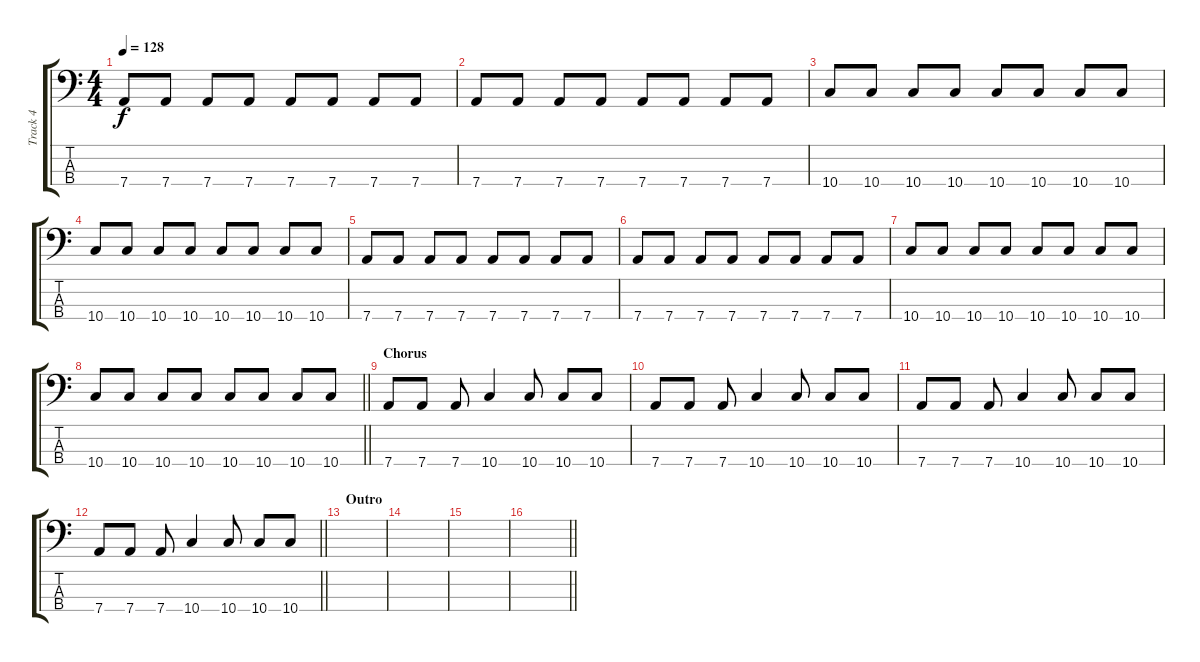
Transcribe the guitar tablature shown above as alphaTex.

\track ("Track 4" "Track 4") {instrument slapbass2}
\staff {score tabs}
\tuning (G2 D2 A1 D1) {hide}
\ts (4 4)
\tempo 128
\clef f4
\ks c
7.4.8{dy f} 7.4.8 7.4.8 7.4.8 7.4.8 7.4.8 7.4.8 7.4.8 |
7.4.8 7.4.8 7.4.8 7.4.8 7.4.8 7.4.8 7.4.8 7.4.8 |
10.4.8 10.4.8 10.4.8 10.4.8 10.4.8 10.4.8 10.4.8 10.4.8 |
10.4.8 10.4.8 10.4.8 10.4.8 10.4.8 10.4.8 10.4.8 10.4.8 |
7.4.8 7.4.8 7.4.8 7.4.8 7.4.8 7.4.8 7.4.8 7.4.8 |
7.4.8 7.4.8 7.4.8 7.4.8 7.4.8 7.4.8 7.4.8 7.4.8 |
10.4.8 10.4.8 10.4.8 10.4.8 10.4.8 10.4.8 10.4.8 10.4.8 |
\barLineRight lightlight
10.4.8 10.4.8 10.4.8 10.4.8 10.4.8 10.4.8 10.4.8 10.4.8 |
\section ("" "Chorus")
7.4.8 7.4.8 7.4.8 10.4.4 10.4.8 10.4.8 10.4.8 |
7.4.8 7.4.8 7.4.8 10.4.4 10.4.8 10.4.8 10.4.8 |
7.4.8 7.4.8 7.4.8 10.4.4 10.4.8 10.4.8 10.4.8 |
\barLineRight lightlight
7.4.8 7.4.8 7.4.8 10.4.4 10.4.8 10.4.8 10.4.8 |
\section ("" "Outro")
|
|
|
\barLineRight lightlight
